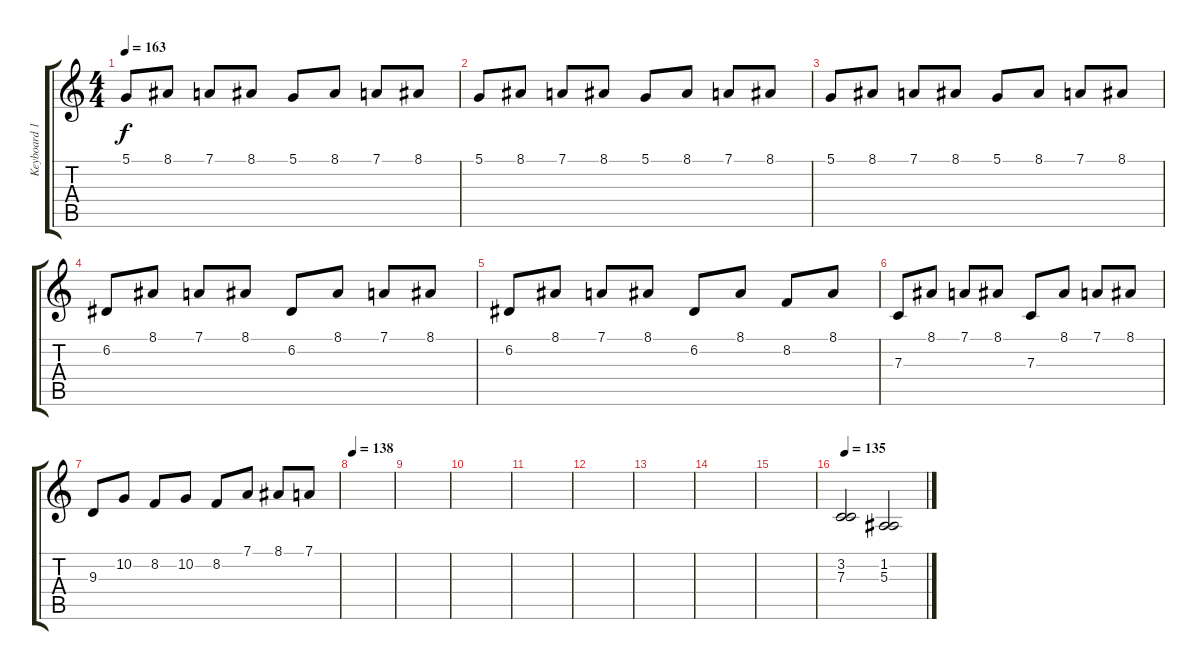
\track ("Keyboard 1" "Keyboard 1") {instrument musicbox}
\staff {score tabs}
\tuning (D4 A3 F3 C3 G2 D2) {hide}
\ts (4 4)
\tempo 163
\clef g2
\ks c
5.1.8{dy f} 8.1.8 7.1.8 8.1.8 5.1.8 8.1.8 7.1.8 8.1.8 |
5.1.8 8.1.8 7.1.8 8.1.8 5.1.8 8.1.8 7.1.8 8.1.8 |
5.1.8 8.1.8 7.1.8 8.1.8 5.1.8 8.1.8 7.1.8 8.1.8 |
6.2.8 8.1.8 7.1.8 8.1.8 6.2.8 8.1.8 7.1.8 8.1.8 |
6.2.8 8.1.8 7.1.8 8.1.8 6.2.8 8.1.8 8.2.8 8.1.8 |
7.3.8 8.1.8 7.1.8 8.1.8 7.3.8 8.1.8 7.1.8 8.1.8 |
9.3.8 10.2.8 8.2.8 10.2.8 8.2.8 7.1.8 8.1.8 7.1.8 |
\tempo 138
|
|
|
|
|
|
|
|
\tempo 135
(3.2 7.3).2{volume 8 instrument stringensemble2} (1.2 5.3).2
